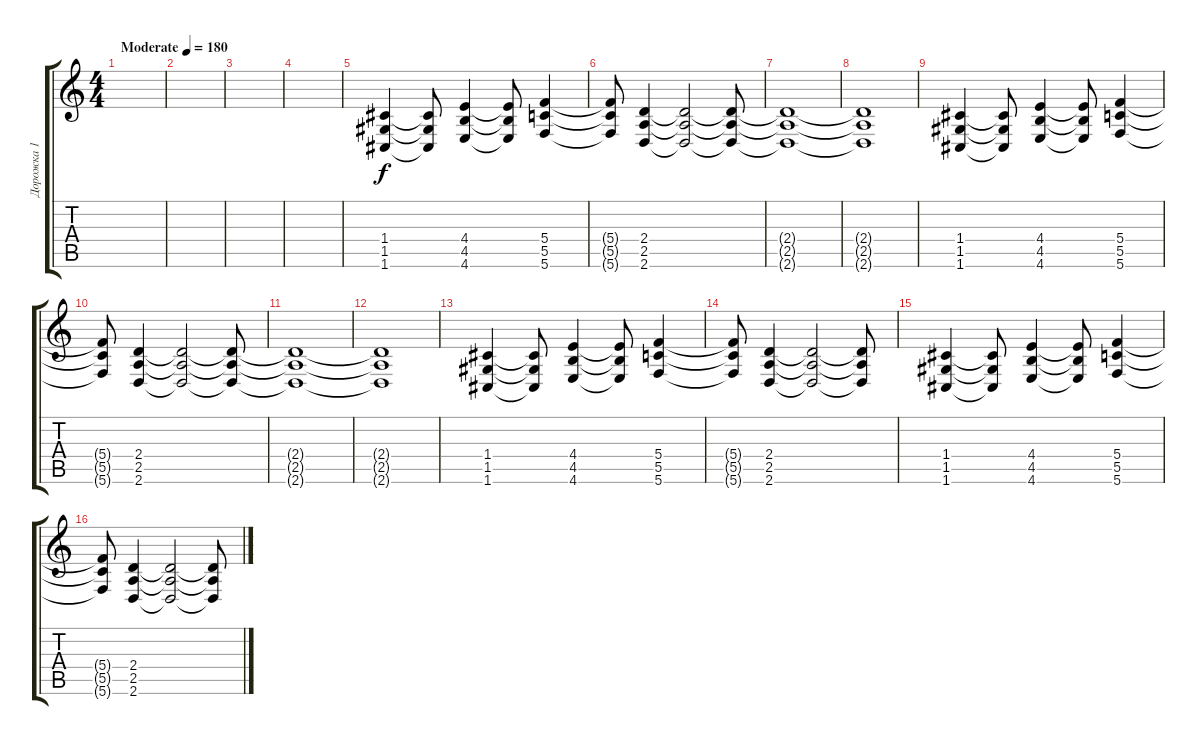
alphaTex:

\track ("Дорожка 1" "Дорожка 1") {instrument overdrivenguitar}
\staff {score tabs}
\tuning (D4 A3 F3 C3 G2 C2) {hide}
\ts (4 4)
\tempo (180 "Moderate")
\clef g2
\ks c
|
|
|
|
(1.4 1.5 1.6).4 (1.4{t} 1.5{t} 1.6{t}).8 (4.4 4.5 4.6).4 (4.4{t} 4.5{t} 4.6{t}).8 (5.4 5.5 5.6).4 |
(5.4{t} 5.5{t} 5.6{t}).8 (2.4 2.5 2.6).4 (2.4{t} 2.5{t} 2.6{t}).2 (2.4{t} 2.5{t} 2.6{t}).8 |
(2.4{t} 2.5{t} 2.6{t}).1 |
(2.4{t} 2.5{t} 2.6{t}).1 |
(1.4 1.5 1.6).4 (1.4{t} 1.5{t} 1.6{t}).8 (4.4 4.5 4.6).4 (4.4{t} 4.5{t} 4.6{t}).8 (5.4 5.5 5.6).4 |
(5.4{t} 5.5{t} 5.6{t}).8 (2.4 2.5 2.6).4 (2.4{t} 2.5{t} 2.6{t}).2 (2.4{t} 2.5{t} 2.6{t}).8 |
(2.4{t} 2.5{t} 2.6{t}).1 |
(2.4{t} 2.5{t} 2.6{t}).1 |
(1.4 1.5 1.6).4 (1.4{t} 1.5{t} 1.6{t}).8 (4.4 4.5 4.6).4 (4.4{t} 4.5{t} 4.6{t}).8 (5.4 5.5 5.6).4 |
(5.4{t} 5.5{t} 5.6{t}).8 (2.4 2.5 2.6).4 (2.4{t} 2.5{t} 2.6{t}).2 (2.4{t} 2.5{t} 2.6{t}).8 |
(1.4 1.5 1.6).4 (1.4{t} 1.5{t} 1.6{t}).8 (4.4 4.5 4.6).4 (4.4{t} 4.5{t} 4.6{t}).8 (5.4 5.5 5.6).4 |
(5.4{t} 5.5{t} 5.6{t}).8 (2.4 2.5 2.6).4 (2.4{t} 2.5{t} 2.6{t}).2 (2.4{t} 2.5{t} 2.6{t}).8
